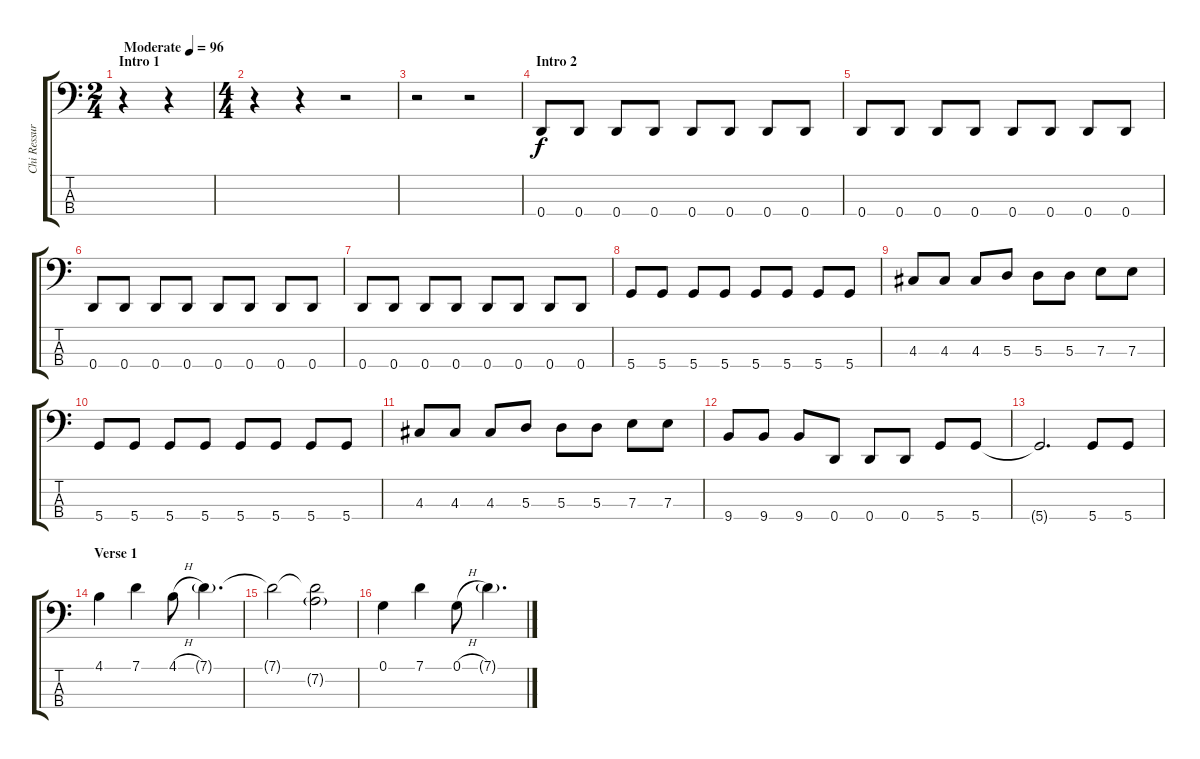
\track ("Chi Ressureccion" "Chi Ressur") {instrument electricbassfinger}
\staff {score tabs}
\tuning (G2 D2 A1 D1) {hide}
\ts (2 4)
\section ("" "Intro 1")
\tempo (96 "Moderate")
\clef f4
\ks c
r.4{dy f instrument electricbassfinger} r.4 |
\ts (4 4)
r.4 r.4 r.2 |
r.2 r.2 |
\section ("" "Intro 2")
0.4.8 0.4.8 0.4.8 0.4.8 0.4.8 0.4.8 0.4.8 0.4.8 |
0.4.8 0.4.8 0.4.8 0.4.8 0.4.8 0.4.8 0.4.8 0.4.8 |
0.4.8 0.4.8 0.4.8 0.4.8 0.4.8 0.4.8 0.4.8 0.4.8 |
0.4.8 0.4.8 0.4.8 0.4.8 0.4.8 0.4.8 0.4.8 0.4.8 |
5.4.8 5.4.8 5.4.8 5.4.8 5.4.8 5.4.8 5.4.8 5.4.8 |
4.3.8 4.3.8 4.3.8 5.3.8 5.3.8 5.3.8 7.3.8 7.3.8 |
5.4.8 5.4.8 5.4.8 5.4.8 5.4.8 5.4.8 5.4.8 5.4.8 |
4.3.8 4.3.8 4.3.8 5.3.8 5.3.8 5.3.8 7.3.8 7.3.8 |
9.4.8 9.4.8 9.4.8 0.4.8 0.4.8 0.4.8 5.4.8 5.4.8 |
5.4{t}.2{d} 5.4.8 5.4.8 |
\section ("" "Verse 1")
4.1.4 7.1.4 4.1{h}.8 7.1{g}.4{d} |
7.1{t}.2 (7.1{t} 7.2{g}).2 |
0.1.4 7.1.4 0.1{h}.8 7.1{g}.4{d}
